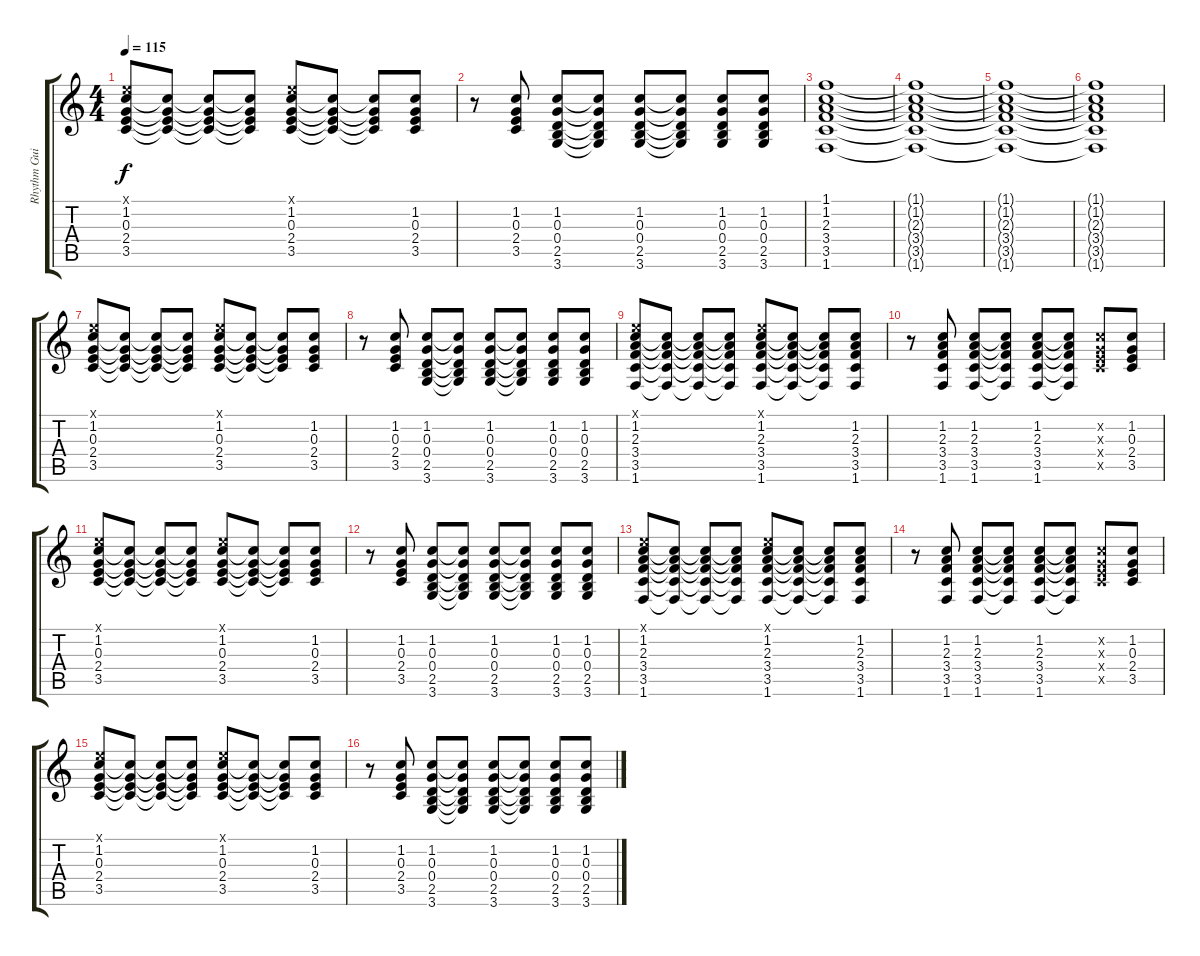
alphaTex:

\track ("Rhythm Guitar" "Rhythm Gui") {instrument acousticguitarsteel}
\staff {score tabs}
\tuning (E4 B3 G3 D3 A2 E2) {hide}
\ts (4 4)
\tempo 115
\clef g2
\ks c
(0.1{x} 1.2 0.3 2.4 3.5).8{dy f} (1.2{t} 0.3{t} 2.4{t} 3.5{t}).8 (1.2{t} 0.3{t} 2.4{t} 3.5{t}).8 (1.2{t} 0.3{t} 2.4{t} 3.5{t}).8 (0.1{x} 1.2 0.3 2.4 3.5).8 (1.2{t} 0.3{t} 2.4{t} 3.5{t}).8 (1.2{t} 0.3{t} 2.4{t} 3.5{t}).8 (1.2 0.3 2.4 3.5).8 |
r.8 (1.2 0.3 2.4 3.5).8 (1.2 0.3 0.4 2.5 3.6).8 (1.2{t} 0.3{t} 0.4{t} 2.5{t} 3.6{t}).8 (1.2 0.3 0.4 2.5 3.6).8 (1.2{t} 0.3{t} 0.4{t} 2.5{t} 3.6{t}).8 (1.2 0.3 0.4 2.5 3.6).8 (1.2 0.3 0.4 2.5 3.6).8 |
(1.1 1.2 2.3 3.4 3.5 1.6).1 |
(1.1{t} 1.2{t} 2.3{t} 3.4{t} 3.5{t} 1.6{t}).1 |
(1.1{t} 1.2{t} 2.3{t} 3.4{t} 3.5{t} 1.6{t}).1 |
(1.1{t} 1.2{t} 2.3{t} 3.4{t} 3.5{t} 1.6{t}).1 |
(0.1{x} 1.2 0.3 2.4 3.5).8 (1.2{t} 0.3{t} 2.4{t} 3.5{t}).8 (1.2{t} 0.3{t} 2.4{t} 3.5{t}).8 (1.2{t} 0.3{t} 2.4{t} 3.5{t}).8 (0.1{x} 1.2 0.3 2.4 3.5).8 (1.2{t} 0.3{t} 2.4{t} 3.5{t}).8 (1.2{t} 0.3{t} 2.4{t} 3.5{t}).8 (1.2 0.3 2.4 3.5).8 |
r.8 (1.2 0.3 2.4 3.5).8 (1.2 0.3 0.4 2.5 3.6).8 (1.2{t} 0.3{t} 0.4{t} 2.5{t} 3.6{t}).8 (1.2 0.3 0.4 2.5 3.6).8 (1.2{t} 0.3{t} 0.4{t} 2.5{t} 3.6{t}).8 (1.2 0.3 0.4 2.5 3.6).8 (1.2 0.3 0.4 2.5 3.6).8 |
(0.1{x} 1.2 2.3 3.4 3.5 1.6).8 (1.2{t} 2.3{t} 3.4{t} 3.5{t} 1.6{t}).8 (1.2{t} 2.3{t} 3.4{t} 3.5{t} 1.6{t}).8 (1.2{t} 2.3{t} 3.4{t} 3.5{t} 1.6{t}).8 (0.1{x} 1.2 2.3 3.4 3.5 1.6).8 (1.2{t} 2.3{t} 3.4{t} 3.5{t} 1.6{t}).8 (1.2{t} 2.3{t} 3.4{t} 3.5{t} 1.6{t}).8 (1.2 2.3 3.4 3.5 1.6).8 |
r.8 (1.2 2.3 3.4 3.5 1.6).8 (1.2 2.3 3.4 3.5 1.6).8 (1.2{t} 2.3{t} 3.4{t} 3.5{t} 1.6{t}).8 (1.2 2.3 3.4 3.5 1.6).8 (1.2{t} 2.3{t} 3.4{t} 3.5{t} 1.6{t}).8 (1.2{x} 0.3{x} 2.4{x} 3.5{x}).8 (1.2 0.3 2.4 3.5).8 |
(0.1{x} 1.2 0.3 2.4 3.5).8 (1.2{t} 0.3{t} 2.4{t} 3.5{t}).8 (1.2{t} 0.3{t} 2.4{t} 3.5{t}).8 (1.2{t} 0.3{t} 2.4{t} 3.5{t}).8 (0.1{x} 1.2 0.3 2.4 3.5).8 (1.2{t} 0.3{t} 2.4{t} 3.5{t}).8 (1.2{t} 0.3{t} 2.4{t} 3.5{t}).8 (1.2 0.3 2.4 3.5).8 |
r.8 (1.2 0.3 2.4 3.5).8 (1.2 0.3 0.4 2.5 3.6).8 (1.2{t} 0.3{t} 0.4{t} 2.5{t} 3.6{t}).8 (1.2 0.3 0.4 2.5 3.6).8 (1.2{t} 0.3{t} 0.4{t} 2.5{t} 3.6{t}).8 (1.2 0.3 0.4 2.5 3.6).8 (1.2 0.3 0.4 2.5 3.6).8 |
(0.1{x} 1.2 2.3 3.4 3.5 1.6).8 (1.2{t} 2.3{t} 3.4{t} 3.5{t} 1.6{t}).8 (1.2{t} 2.3{t} 3.4{t} 3.5{t} 1.6{t}).8 (1.2{t} 2.3{t} 3.4{t} 3.5{t} 1.6{t}).8 (0.1{x} 1.2 2.3 3.4 3.5 1.6).8 (1.2{t} 2.3{t} 3.4{t} 3.5{t} 1.6{t}).8 (1.2{t} 2.3{t} 3.4{t} 3.5{t} 1.6{t}).8 (1.2 2.3 3.4 3.5 1.6).8 |
r.8 (1.2 2.3 3.4 3.5 1.6).8 (1.2 2.3 3.4 3.5 1.6).8 (1.2{t} 2.3{t} 3.4{t} 3.5{t} 1.6{t}).8 (1.2 2.3 3.4 3.5 1.6).8 (1.2{t} 2.3{t} 3.4{t} 3.5{t} 1.6{t}).8 (1.2{x} 0.3{x} 2.4{x} 3.5{x}).8 (1.2 0.3 2.4 3.5).8 |
(0.1{x} 1.2 0.3 2.4 3.5).8 (1.2{t} 0.3{t} 2.4{t} 3.5{t}).8 (1.2{t} 0.3{t} 2.4{t} 3.5{t}).8 (1.2{t} 0.3{t} 2.4{t} 3.5{t}).8 (0.1{x} 1.2 0.3 2.4 3.5).8 (1.2{t} 0.3{t} 2.4{t} 3.5{t}).8 (1.2{t} 0.3{t} 2.4{t} 3.5{t}).8 (1.2 0.3 2.4 3.5).8 |
r.8 (1.2 0.3 2.4 3.5).8 (1.2 0.3 0.4 2.5 3.6).8 (1.2{t} 0.3{t} 0.4{t} 2.5{t} 3.6{t}).8 (1.2 0.3 0.4 2.5 3.6).8 (1.2{t} 0.3{t} 0.4{t} 2.5{t} 3.6{t}).8 (1.2 0.3 0.4 2.5 3.6).8 (1.2 0.3 0.4 2.5 3.6).8
